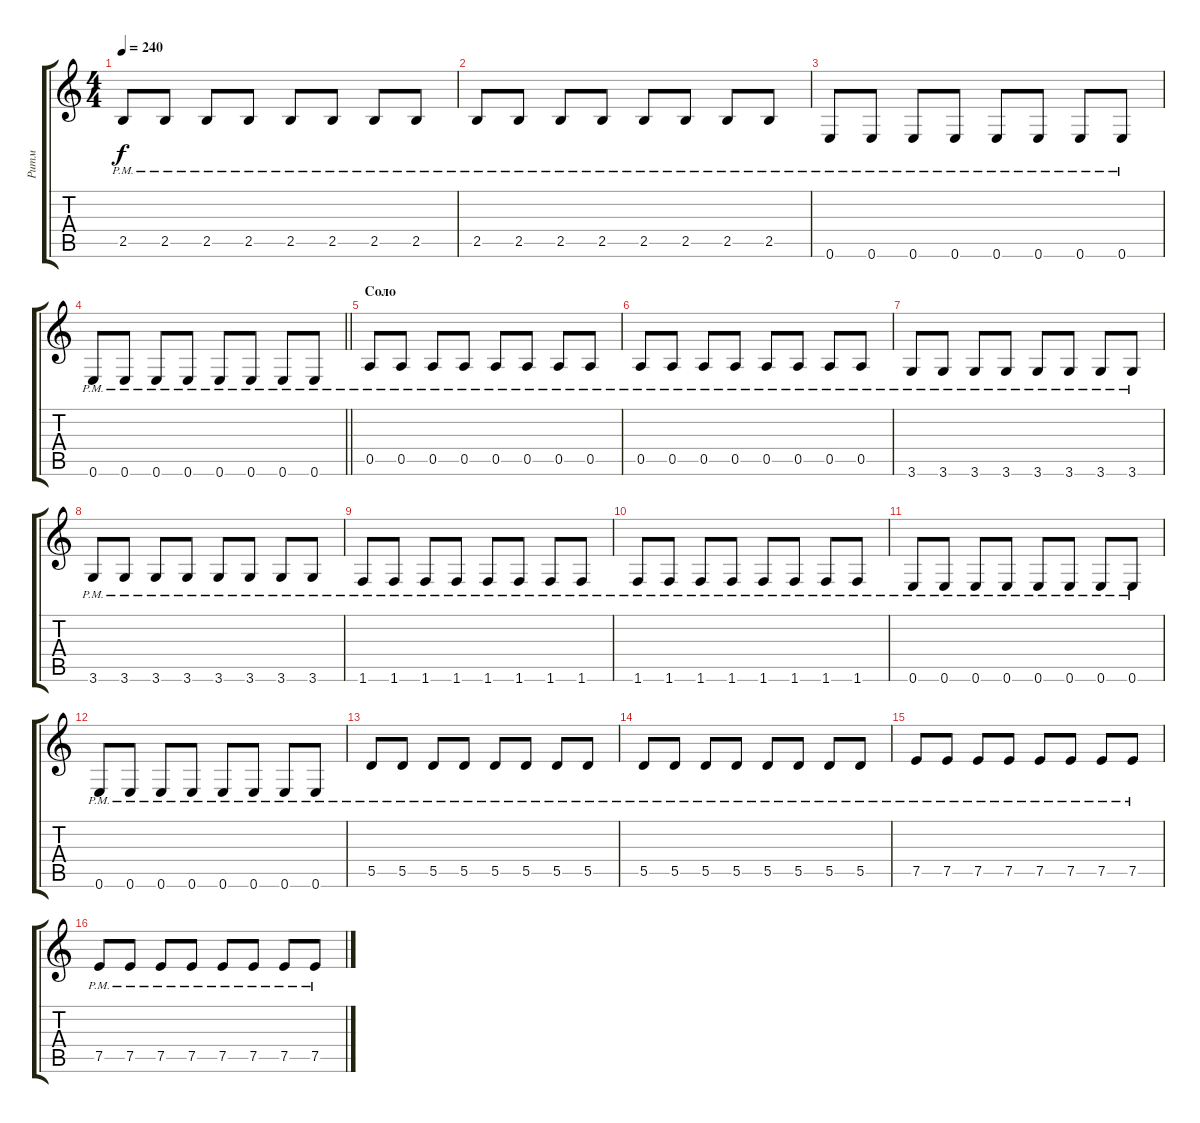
\track ("Ритм" "Ритм") {instrument distortionguitar}
\staff {score tabs}
\tuning (E4 B3 G3 D3 A2 E2) {hide}
\ts (4 4)
\tempo 240
\clef g2
\ks c
2.5{pm}.8{dy f} 2.5{pm}.8 2.5{pm}.8 2.5{pm}.8 2.5{pm}.8 2.5{pm}.8 2.5{pm}.8 2.5{pm}.8 |
2.5{pm}.8 2.5{pm}.8 2.5{pm}.8 2.5{pm}.8 2.5{pm}.8 2.5{pm}.8 2.5{pm}.8 2.5{pm}.8 |
0.6{pm}.8 0.6{pm}.8 0.6{pm}.8 0.6{pm}.8 0.6{pm}.8 0.6{pm}.8 0.6{pm}.8 0.6{pm}.8 |
\barLineRight lightlight
0.6{pm}.8 0.6{pm}.8 0.6{pm}.8 0.6{pm}.8 0.6{pm}.8 0.6{pm}.8 0.6{pm}.8 0.6{pm}.8 |
\section ("" "Соло")
0.5{pm}.8 0.5{pm}.8 0.5{pm}.8 0.5{pm}.8 0.5{pm}.8 0.5{pm}.8 0.5{pm}.8 0.5{pm}.8 |
0.5{pm}.8 0.5{pm}.8 0.5{pm}.8 0.5{pm}.8 0.5{pm}.8 0.5{pm}.8 0.5{pm}.8 0.5{pm}.8 |
3.6{pm}.8 3.6{pm}.8 3.6{pm}.8 3.6{pm}.8 3.6{pm}.8 3.6{pm}.8 3.6{pm}.8 3.6{pm}.8 |
3.6{pm}.8 3.6{pm}.8 3.6{pm}.8 3.6{pm}.8 3.6{pm}.8 3.6{pm}.8 3.6{pm}.8 3.6{pm}.8 |
1.6{pm}.8 1.6{pm}.8 1.6{pm}.8 1.6{pm}.8 1.6{pm}.8 1.6{pm}.8 1.6{pm}.8 1.6{pm}.8 |
1.6{pm}.8 1.6{pm}.8 1.6{pm}.8 1.6{pm}.8 1.6{pm}.8 1.6{pm}.8 1.6{pm}.8 1.6{pm}.8 |
0.6{pm}.8 0.6{pm}.8 0.6{pm}.8 0.6{pm}.8 0.6{pm}.8 0.6{pm}.8 0.6{pm}.8 0.6{pm}.8 |
0.6{pm}.8 0.6{pm}.8 0.6{pm}.8 0.6{pm}.8 0.6{pm}.8 0.6{pm}.8 0.6{pm}.8 0.6{pm}.8 |
5.5{pm}.8 5.5{pm}.8 5.5{pm}.8 5.5{pm}.8 5.5{pm}.8 5.5{pm}.8 5.5{pm}.8 5.5{pm}.8 |
5.5{pm}.8 5.5{pm}.8 5.5{pm}.8 5.5{pm}.8 5.5{pm}.8 5.5{pm}.8 5.5{pm}.8 5.5{pm}.8 |
7.5{pm}.8 7.5{pm}.8 7.5{pm}.8 7.5{pm}.8 7.5{pm}.8 7.5{pm}.8 7.5{pm}.8 7.5{pm}.8 |
7.5{pm}.8 7.5{pm}.8 7.5{pm}.8 7.5{pm}.8 7.5{pm}.8 7.5{pm}.8 7.5{pm}.8 7.5{pm}.8
